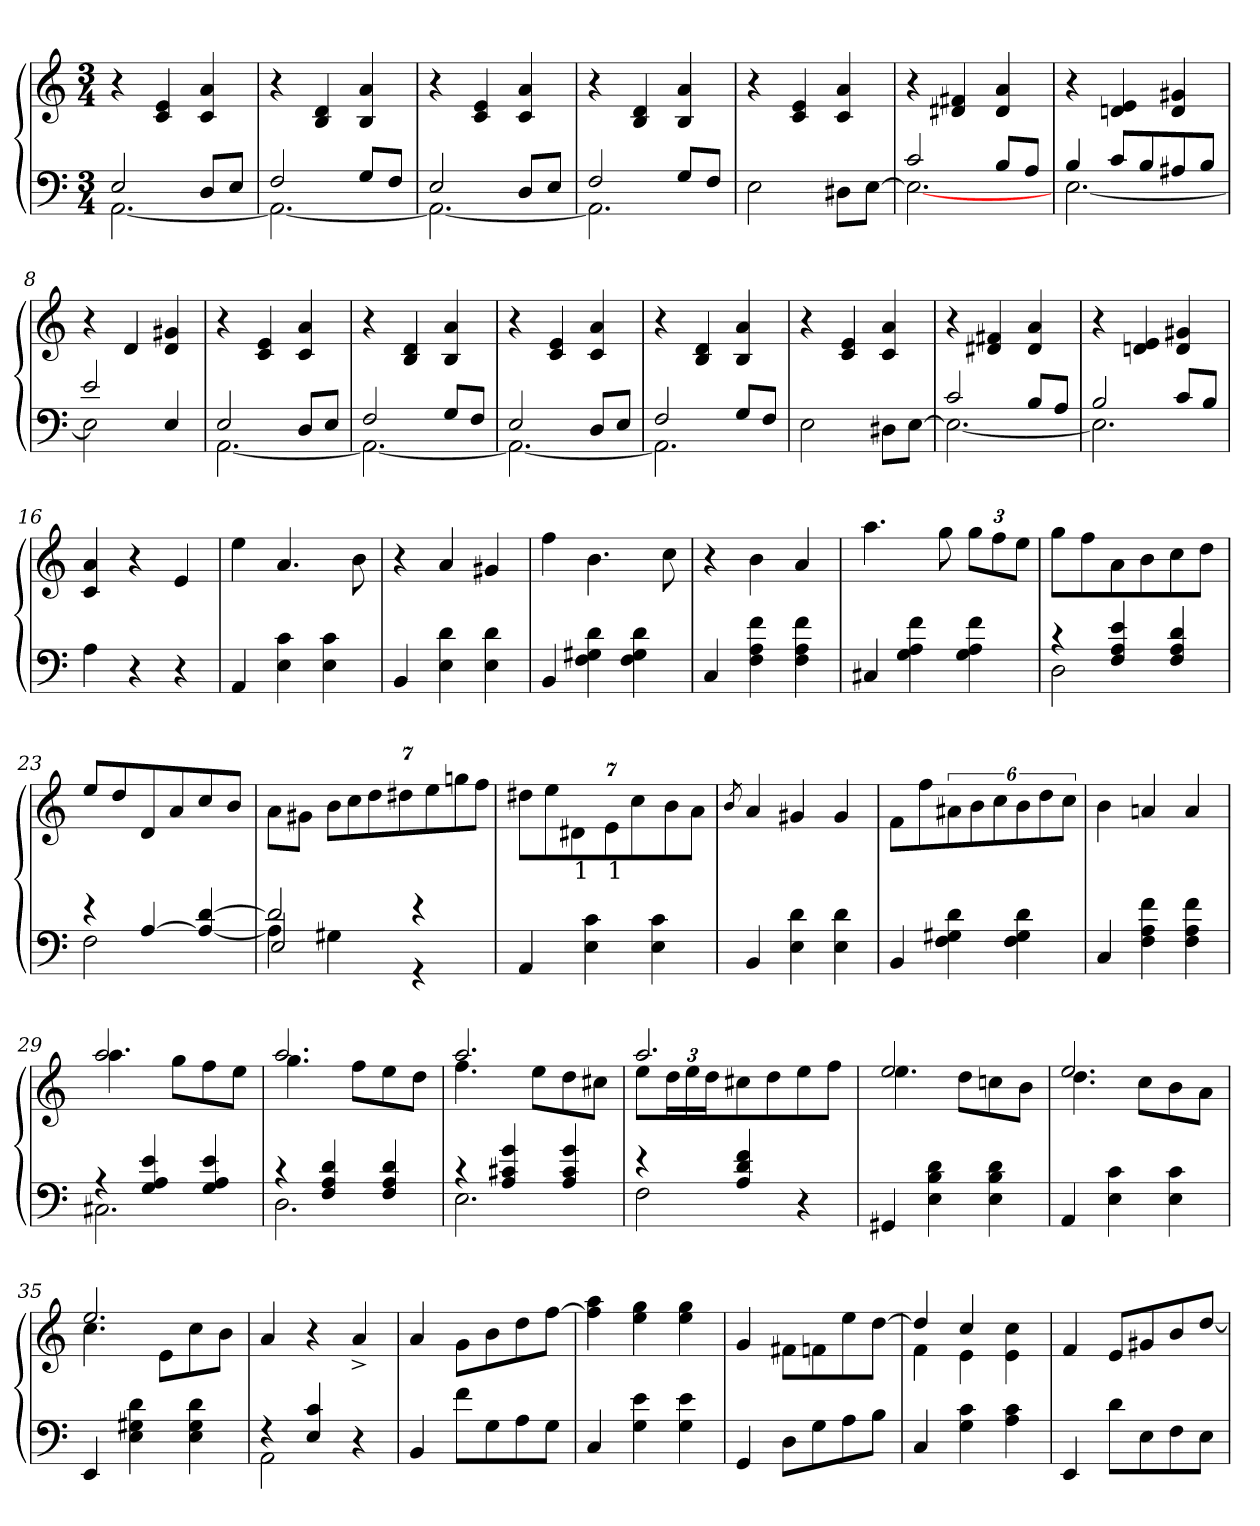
**kern	**kern	**text	**text
*part2	*part1	*part1	*part1
*staff2	*staff1	*staff1	*staff1
*clefF4	*clefG2	*	*
*k[]	*k[]	*	*
*M3/4	*M3/4	*	*
=1	=1	=1	=1
*^	*	*	*
2E	[2.AA	4r	.	p
.	.	4e 4c	.	.
8DL	.	4a 4c	.	.
8EJ	.	.	.	.
=2	=2	=2	=2	=2
2F	2.AA_	4r	.	.
.	.	4d 4B	.	.
8GL	.	4a 4B	.	.
8FJ	.	.	.	.
=3	=3	=3	=3	=3
2E	2.AA_	4r	.	.
.	.	4e 4c	.	.
8DL	.	4a 4c	.	.
8EJ	.	.	.	.
=4	=4	=4	=4	=4
2F	2.AA]	4r	.	.
.	.	4d 4B	.	.
8GL	.	4a 4B	.	.
8FJ	.	.	.	.
*v	*v	*	*	*
=5	=5	=5	=5
2E	4r	.	.
.	4e 4c	.	.
8D#XL	4a 4c	.	.
[8EJ	.	.	.
=6	=6	=6	=6
*^	*	*	*
2c	2.E_	4r	.	.
.	.	4f#X 4d#X	.	.
8BL	.	4a 4d#	.	.
8AJ	.	.	.	.
=7	=7	=7	=7	=7
4B	[2.E	4r	.	.
8cL	.	4e 4dn	.	.
8B	.	.	.	.
8A#X	.	4g#X 4d	.	.
8BJ	.	.	.	.
=8	=8	=8	=8	=8
2e	2E]	4r	.	.
.	.	4d	.	.
4E/	4ryy	4g#X 4d	.	.
=9	=9	=9	=9	=9
2E	[2.AA	4r	.	.
.	.	4e 4c	.	.
8DL	.	4a 4c	.	.
8EJ	.	.	.	.
=10	=10	=10	=10	=10
2F	2.AA_	4r	.	.
.	.	4d 4B	.	.
8GL	.	4a 4B	.	.
8FJ	.	.	.	.
=11	=11	=11	=11	=11
2E	2.AA_	4r	.	.
.	.	4e 4c	.	.
8DL	.	4a 4c	.	.
8EJ	.	.	.	.
=12	=12	=12	=12	=12
2F	2.AA]	4r	.	.
.	.	4d 4B	.	.
8GL	.	4a 4B	.	.
8FJ	.	.	.	.
*v	*v	*	*	*
=13	=13	=13	=13
2E	4r	.	.
.	4e 4c	.	.
8D#XL	4a 4c	.	.
[8EJ	.	.	.
=14	=14	=14	=14
*^	*	*	*
2c	2.E_	4r	.	.
.	.	4f#X 4d#X	.	.
8BL	.	4a 4d#	.	.
8AJ	.	.	.	.
=15	=15	=15	=15	=15
2B	2.E]	4r	.	.
.	.	4e 4dn	.	.
8cL	.	4g#X 4d	.	.
8BJ	.	.	.	.
*v	*v	*	*	*
=16	=16	=16	=16
4A	4a 4c	.	.
4r	4r	.	.
4r	4e	.	.
=17	=17	=17	=17
4AA/	4ee	.	.
4c 4E	4.a/	.	.
4c 4E	.	.	.
.	8b	.	.
=18	=18	=18	=18
4BB/	4r	.	.
4d 4E	4a	.	.
4d 4E	4g#X	.	.
=19	=19	=19	=19
4BB/	4ff	.	.
4d 4G#X 4F	4.b	.	.
4d 4G# 4F	.	.	.
.	8cc	.	.
=20	=20	=20	=20
4C/	4r	.	.
4f 4A 4F	4b	.	.
4f 4A 4F	4a/	.	.
=21	=21	=21	=21
4C#X/	4.aa	.	.
4f 4A 4G	.	.	.
.	8gg	.	.
4f 4A 4G	12ggL	.	.
.	12ff	.	.
.	12eeJ	.	.
=22	=22	=22	=22
*^	*	*	*
4r	2D	8ggL	.	.
.	.	8ff	.	.
4e 4A 4F	.	8a	.	.
.	.	8b	.	.
4d/ 4A 4F	4ryy	8cc	.	.
.	.	8ddJ	.	.
=23	=23	=23	=23	=23
4r	2F	8eeL	.	.
.	.	8dd	.	.
[4A	.	8d	.	.
.	.	8a	.	.
[4d/ 4A/_	4ryy	8cc	.	.
.	.	8bJ	.	.
=24	=24	=24	=24	=24
*	*^	*	*	*
2d]	4A]	2E	8a\L	.	.
.	.	.	8g#XJ	.	.
.	4G#X	.	14bL	.	.
.	.	.	14cc	.	.
.	.	.	14dd	.	.
.	.	.	14dd#X	.	.
4r	4r	4ryy	.	.	.
.	.	.	14ee	.	.
.	.	.	14ggn	.	.
.	.	.	14ffJ	.	.
*v	*v	*v	*	*	*
=25	=25	=25	=25
4AA/	28%3dd#X\L	.	.
.	28%3ee	.	.
.	28%3d#	1	.
4c 4E	.	.	.
.	28%3e	1	.
.	28%3cc	.	.
4c 4E	.	.	.
.	28%3b	.	.
.	28%3aJ	.	.
=26	=26	=26	=26
.	8qb/	.	.
4BB/	4a/	.	.
4d 4E	4g#X/	.	.
4d 4E	4g#/	.	.
=27	=27	=27	=27
4BB/	8fL	.	.
.	8ff	.	.
4d 4G#X 4F	12a#X	.	.
.	12b	.	.
.	12cc	.	.
4d 4G# 4F	12b	.	.
.	12dd	.	.
.	12ccJ	.	.
=28	=28	=28	=28
4C/	4b	.	.
4f 4A 4F	4an/	.	.
4f 4A 4F	4a/	.	.
=29	=29	=29	=29
*^	*^	*	*
4r	2.C#X	2aa	4.aa	.	.
4e 4A 4G	.	.	.	.	.
.	.	.	8ggL	.	.
4e 4A 4G	.	4ryy	8ff	.	.
.	.	.	8eeJ	.	.
=30	=30	=30	=30	=30	=30
4r	2.D	2.aa	4.gg	.	.
4d 4A 4F	.	.	.	.	.
.	.	.	8ffL	.	.
4d 4A 4F	.	.	8ee	.	.
.	.	.	8ddJ	.	.
=31	=31	=31	=31	=31	=31
4r	2.E	2.aa	4.ff	.	.
4g 4c#X 4A	.	.	.	.	.
.	.	.	8eeL	.	.
4g 4c# 4A	.	.	8dd	.	.
.	.	.	8cc#XJ	.	.
=32	=32	=32	=32	=32	=32
4r	2F	2.aa	8eeL	.	.
.	.	.	24ddL	.	.
.	.	.	24ee	.	.
.	.	.	24ddJ	.	.
4f 4d 4A	.	.	8cc#X	.	.
.	.	.	8dd	.	.
4r	4ryy	.	8ee	.	.
.	.	.	8ffJ	.	.
*v	*v	*	*	*	*
=33	=33	=33	=33	=33
4GG#X	2ee	4.ee	.	.
4d 4B 4E	.	.	.	.
.	.	8ddL	.	.
4d 4B 4E	4ryy	8ccn	.	.
.	.	8bJ	.	.
=34	=34	=34	=34	=34
4AA	2.ee	4.dd	.	.
4c 4E	.	.	.	.
.	.	8ccL	.	.
4c 4E	.	8b	.	.
.	.	8aJ	.	.
=35	=35	=35	=35	=35
4EE	2.ee	4.cc	.	.
4d 4G#X 4E	.	.	.	.
.	.	8eL	.	.
4d 4G# 4E	.	8cc	.	.
.	.	8bJ	.	.
*	*v	*v	*	*
=36	=36	=36	=36
*^	*	*	*
4r	2AA	4a/	.	.
4c 4E	.	4r	.	.
4r	4ryy	4a^>/	.	.
*v	*v	*	*	*
=37	=37	=37	=37
4BB/	4a/	.	.
8fL	8gL	.	.
8G	8b	.	.
8A	8dd	.	.
8GJ	[8ffJ	.	.
=38	=38	=38	=38
4C/	4aa 4ff]	.	.
4e 4G	4gg 4ee	.	.
4e 4G	4gg 4ee	.	.
=39	=39	=39	=39
4GG	4g/	.	.
8DL	8f#X\L	.	.
8G	8fn	.	.
8A	8ee	.	.
8BJ	[8ddJ	.	.
=40	=40	=40	=40
*	*^	*	*
4C/	4dd]	4f	.	.
4c 4G	4cc	4e	.	.
4c 4A	4ryy	4cc\ 4e\	.	.
*	*v	*v	*	*
=41	=41	=41	=41
4EE	4f	.	.
8dL	8eL	.	.
8E	8g#X	.	.
8F	8b	.	.
8EJ	[8ddJ	.	.
=	=	=	=
*-	*-	*-	*-
